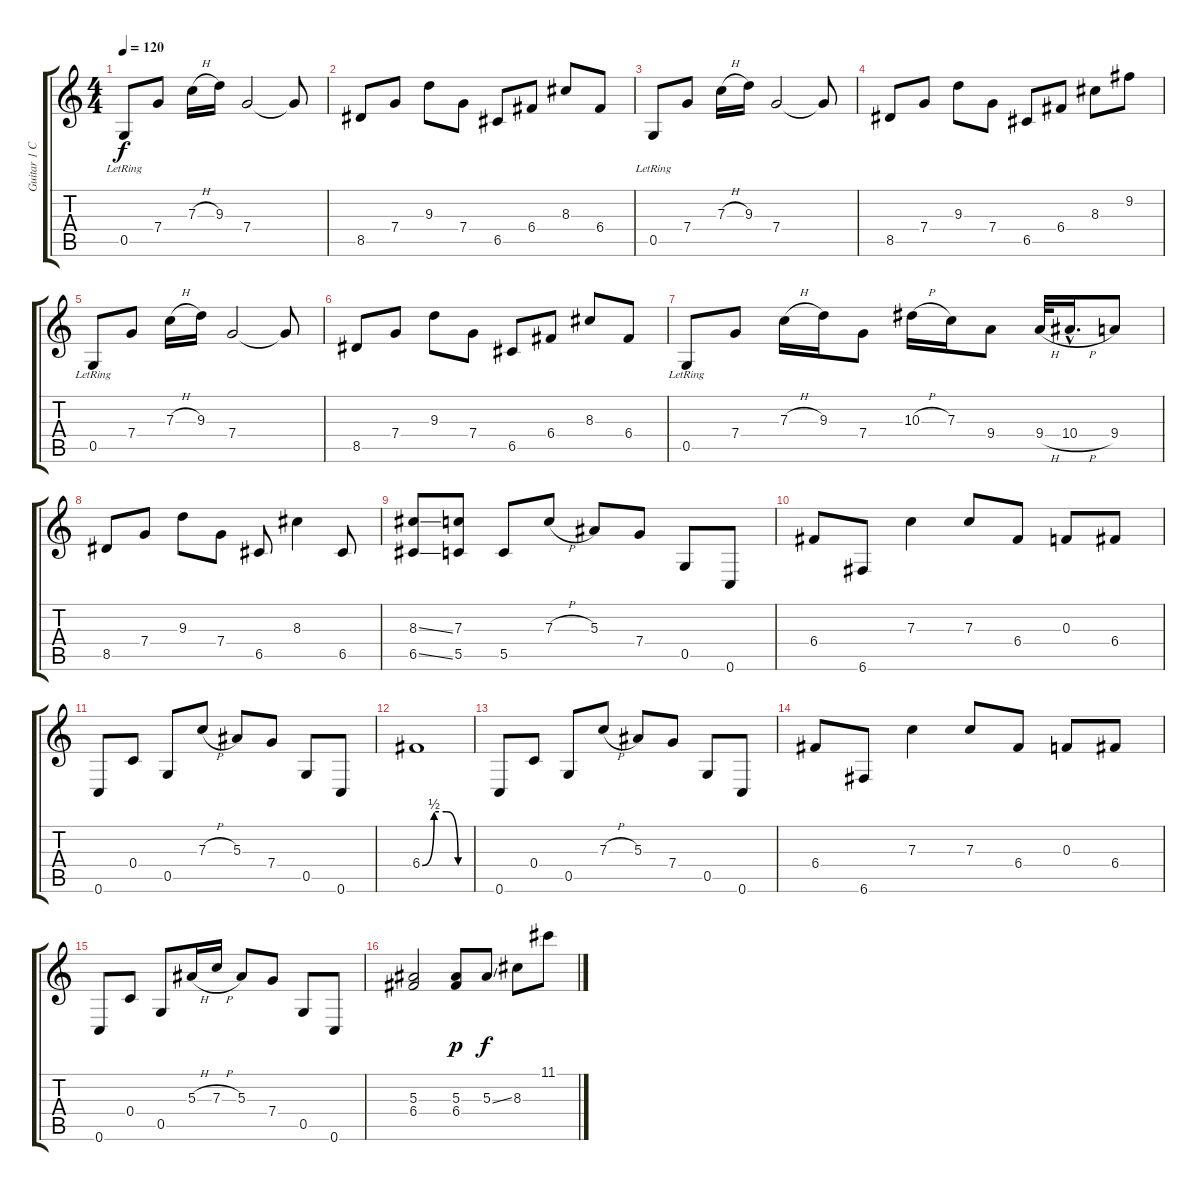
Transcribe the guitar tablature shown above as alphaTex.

\track ("Guitar 1 Clean" "Guitar 1 C") {instrument electricguitarclean}
\staff {score tabs}
\tuning (D4 A3 F3 C3 G2 C2) {hide}
\ts (4 4)
\tempo 120
\clef g2
\ks c
0.5{lr}.8{dy f instrument electricguitarclean} 7.4.8 7.3{h}.16 9.3.16 7.4.2 7.4{t}.8 |
8.5.8 7.4.8 9.3.8 7.4.8 6.5.8 6.4.8 8.3.8 6.4.8 |
0.5{lr}.8 7.4.8 7.3{h}.16 9.3.16 7.4.2 7.4{t}.8 |
8.5.8 7.4.8 9.3.8 7.4.8 6.5.8 6.4.8 8.3.8 9.2.8 |
0.5{lr}.8 7.4.8 7.3{h}.16 9.3.16 7.4.2 7.4{t}.8 |
8.5.8 7.4.8 9.3.8 7.4.8 6.5.8 6.4.8 8.3.8 6.4.8 |
0.5{lr}.8 7.4.8 7.3{h}.16 9.3.16 7.4.8 10.3{h}.16 7.3.16 9.4.8 9.4{h}.32 10.4{h hac}.16{d} 9.4.8 |
8.5.8 7.4.8 9.3.8 7.4.8 6.5.8 8.3.4 6.5.8 |
(8.3{ss} 6.5{ss}).8 (7.3 5.5).8 5.5.8 7.3{h}.8 5.3.8 7.4.8 0.5.8 0.6.8 |
6.4.8 6.6.8 7.3.4 7.3.8 6.4.8 0.3.8 6.4.8 |
0.6.8 0.4.8 0.5.8 7.3{h}.8 5.3.8 7.4.8 0.5.8 0.6.8 |
6.4{be (custom 0 0 15 2 30 2 45 0 60 0)}.1 |
0.6.8 0.4.8 0.5.8 7.3{h}.8 5.3.8 7.4.8 0.5.8 0.6.8 |
6.4.8 6.6.8 7.3.4 7.3.8 6.4.8 0.3.8 6.4.8 |
0.6.8 0.4.8 0.5.8 5.3{h}.16 7.3{h}.16 5.3.8 7.4.8 0.5.8 0.6.8 |
(5.3 6.4).2 (5.3 6.4).8{dy p} 5.3{ss}.8{dy f} 8.3.8 11.1.8
